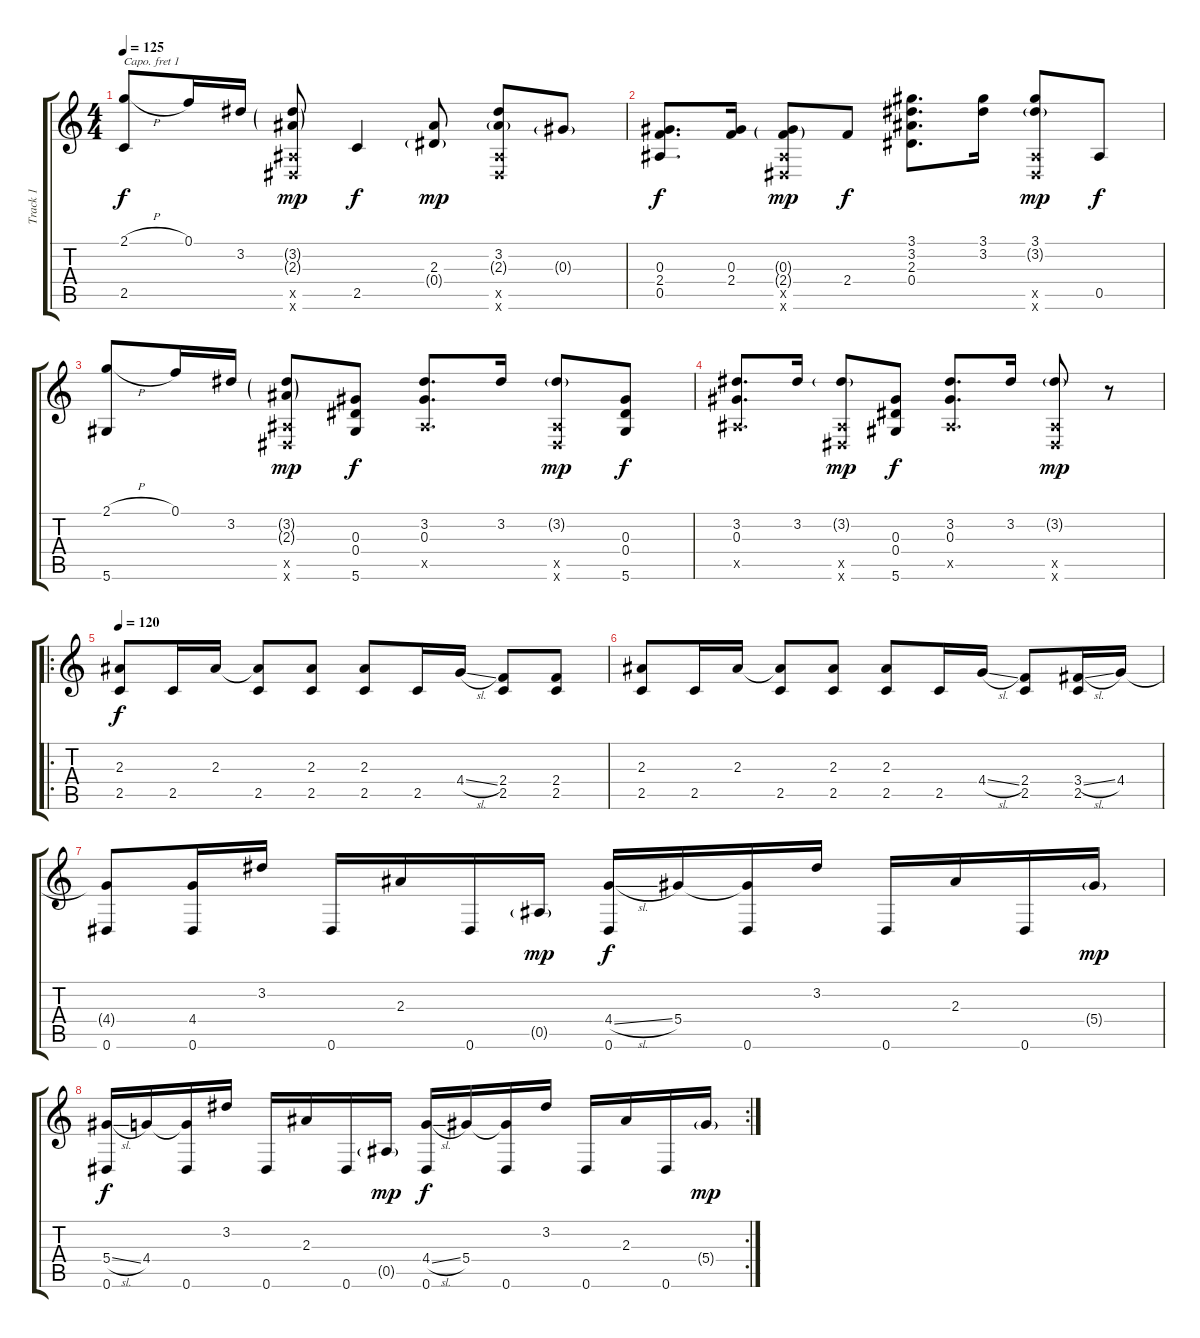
\track ("Track 1" "Track 1") {instrument acousticguitarsteel}
\staff {score tabs}
\capo 1
\tuning (E4 B3 G3 D3 A2 D2) {hide}
\ts (4 4)
\tempo 125
\clef g2
\ks c
(2.1{h} 2.5).8{dy f} 0.1.16 3.2.16 (3.2{g} 2.3{g} 0.5{x} 0.6{x}).8{dy mp} 2.5.4{dy f} (2.3 0.4{g}).8{dy mp} (3.2 2.3{g} 0.5{x} 0.6{x}).8 0.3{g}.8 |
(0.3 2.4 0.5).8{d dy f} (0.3 2.4).16 (0.3{g} 2.4{g} 0.5{x} 0.6{x}).8{dy mp} 2.4.8{dy f} (3.1 3.2 2.3 0.4).8{d} (3.1 3.2).16 (3.1 3.2{g} 0.5{x} 0.6{x}).8{dy mp} 0.5.8{dy f} |
(2.1{h} 5.6).8 0.1.16 3.2.16 (3.2{g} 2.3{g} 0.5{x} 0.6{x}).8{dy mp} (0.3 0.4 5.6).8{dy f} (3.2 0.3 0.5{x}).8{d} 3.2.16 (3.2{g} 0.5{x} 0.6{x}).8{dy mp} (0.3 0.4 5.6).8{dy f} |
(3.2 0.3 0.5{x}).8{d} 3.2.16 (3.2{g} 0.5{x} 0.6{x}).8{dy mp} (0.3 0.4 5.6).8{dy f} (3.2 0.3 0.5{x}).8{d} 3.2.16 (3.2{g} 0.5{x} 0.6{x}).8{dy mp} r.8 |
\ro
\tempo 120
(2.3 2.5).8{dy f volume 11} 2.5.16 2.3.16 (2.3{t} 2.5).8 (2.3 2.5).8 (2.3 2.5).8 2.5.16 4.4{sl}.16 (2.4 2.5).8 (2.4 2.5).8 |
(2.3 2.5).8 2.5.16 2.3.16 (2.3{t} 2.5).8 (2.3 2.5).8 (2.3 2.5).8 2.5.16 4.4{sl}.16 (2.4 2.5).8 (3.4{sl} 2.5).16 4.4.16 |
(4.4{t} 0.6).8 (4.4 0.6).16 3.2.16 0.6.16 2.3.16 0.6.16 0.5{g}.16{dy mp} (4.4{sl} 0.6).16{dy f} 5.4.16 (5.4{t} 0.6).16 3.2.16 0.6.16 2.3.16 0.6.16 5.4{g}.16{dy mp} |
\rc 2
(5.4{sl} 0.6).16{dy f} 4.4.16 (4.4{t} 0.6).16 3.2.16 0.6.16 2.3.16 0.6.16 0.5{g}.16{dy mp} (4.4{sl} 0.6).16{dy f} 5.4.16 (5.4{t} 0.6).16 3.2.16 0.6.16 2.3.16 0.6.16 5.4{g}.16{dy mp}
